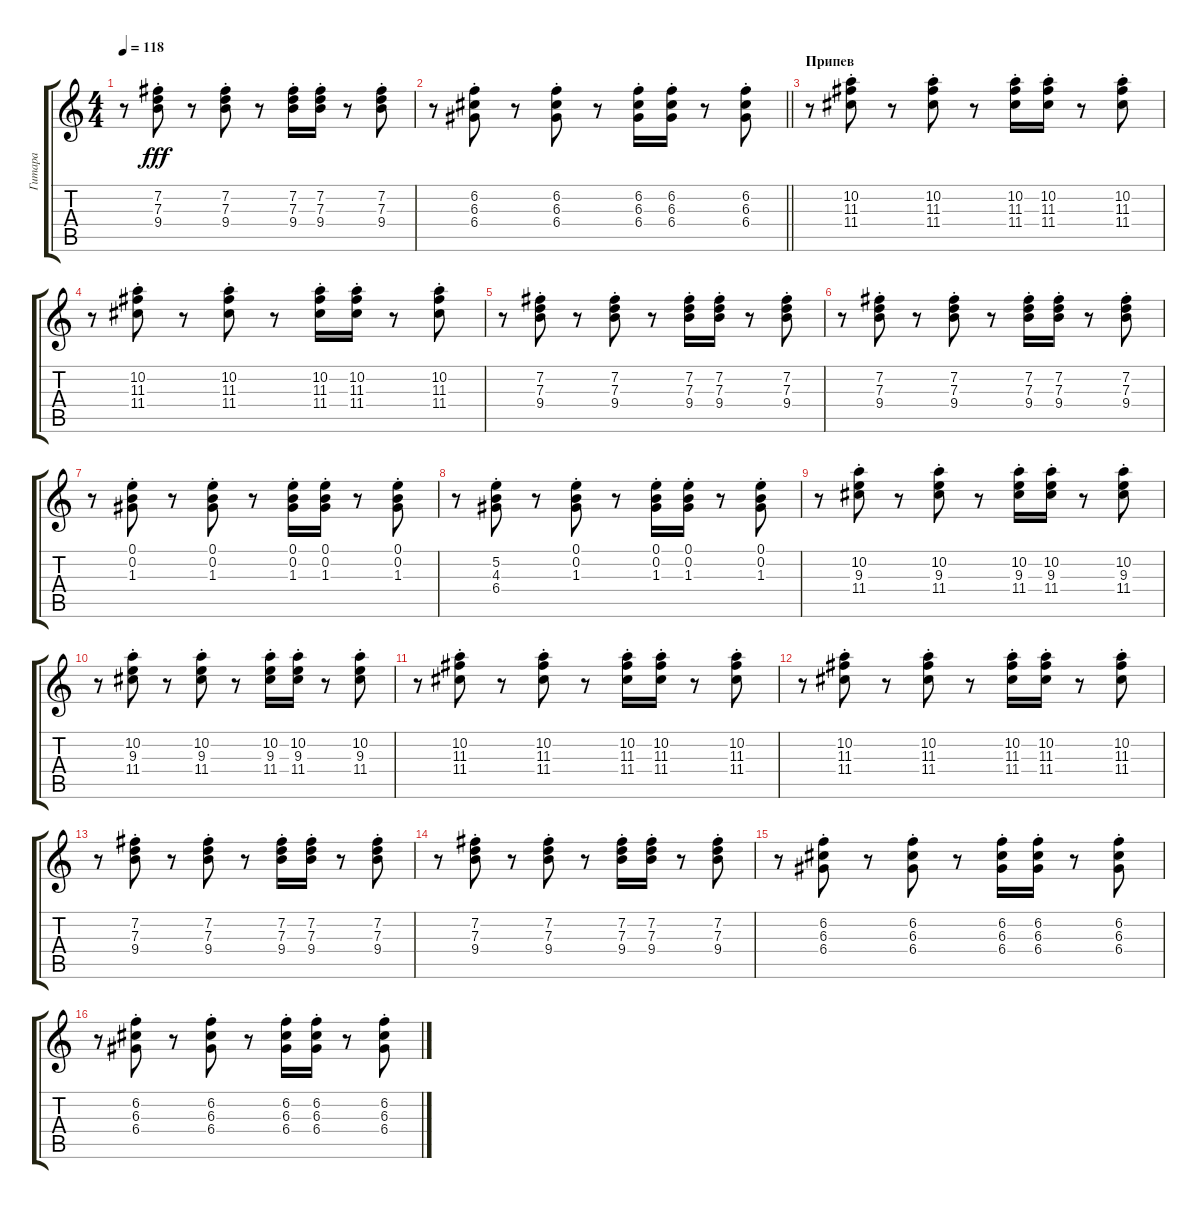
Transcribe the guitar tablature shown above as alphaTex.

\track ("Гитара" "Гитара") {instrument acousticguitarsteel}
\staff {score tabs}
\tuning (E4 B3 G3 D3 A2 E2) {hide}
\ts (4 4)
\tempo 118
\clef g2
\ks c
r.8{dy fff} (7.2{st} 7.3{st} 9.4{st}).8 r.8 (7.2{st} 7.3{st} 9.4{st}).8 r.8 (7.2{st} 7.3{st} 9.4{st}).16 (7.2{st} 7.3{st} 9.4{st}).16 r.8 (7.2{st} 7.3{st} 9.4{st}).8 |
\barLineRight lightlight
r.8 (6.2{st} 6.3{st} 6.4{st}).8 r.8 (6.2{st} 6.3{st} 6.4{st}).8 r.8 (6.2{st} 6.3{st} 6.4{st}).16 (6.2{st} 6.3{st} 6.4{st}).16 r.8 (6.2{st} 6.3{st} 6.4{st}).8 |
\section ("" "Припев")
r.8 (10.2{st} 11.3{st} 11.4{st}).8 r.8 (10.2{st} 11.3{st} 11.4{st}).8 r.8 (10.2{st} 11.3{st} 11.4{st}).16 (10.2{st} 11.3{st} 11.4{st}).16 r.8 (10.2{st} 11.3{st} 11.4{st}).8 |
r.8 (10.2{st} 11.3{st} 11.4{st}).8 r.8 (10.2{st} 11.3{st} 11.4{st}).8 r.8 (10.2{st} 11.3{st} 11.4{st}).16 (10.2{st} 11.3{st} 11.4{st}).16 r.8 (10.2{st} 11.3{st} 11.4{st}).8 |
r.8 (7.2{st} 7.3{st} 9.4{st}).8 r.8 (7.2{st} 7.3{st} 9.4{st}).8 r.8 (7.2{st} 7.3{st} 9.4{st}).16 (7.2{st} 7.3{st} 9.4{st}).16 r.8 (7.2{st} 7.3{st} 9.4{st}).8 |
r.8 (7.2{st} 7.3{st} 9.4{st}).8 r.8 (7.2{st} 7.3{st} 9.4{st}).8 r.8 (7.2{st} 7.3{st} 9.4{st}).16 (7.2{st} 7.3{st} 9.4{st}).16 r.8 (7.2{st} 7.3{st} 9.4{st}).8 |
r.8 (0.1{st} 0.2{st} 1.3{st}).8 r.8 (0.1{st} 0.2{st} 1.3{st}).8 r.8 (0.1{st} 0.2{st} 1.3{st}).16 (0.1{st} 0.2{st} 1.3{st}).16 r.8 (0.1{st} 0.2{st} 1.3{st}).8 |
r.8 (5.2{st} 4.3 6.4).8 r.8 (0.1{st} 0.2{st} 1.3{st}).8 r.8 (0.1{st} 0.2{st} 1.3{st}).16 (0.1{st} 0.2{st} 1.3{st}).16 r.8 (0.1{st} 0.2{st} 1.3{st}).8 |
r.8 (10.2{st} 9.3{st} 11.4{st}).8 r.8 (10.2{st} 9.3{st} 11.4{st}).8 r.8 (10.2{st} 9.3{st} 11.4{st}).16 (10.2{st} 9.3{st} 11.4{st}).16 r.8 (10.2{st} 9.3{st} 11.4{st}).8 |
r.8 (10.2{st} 9.3{st} 11.4{st}).8 r.8 (10.2{st} 9.3{st} 11.4{st}).8 r.8 (10.2{st} 9.3{st} 11.4{st}).16 (10.2{st} 9.3{st} 11.4{st}).16 r.8 (10.2{st} 9.3{st} 11.4{st}).8 |
r.8 (10.2{st} 11.3{st} 11.4{st}).8 r.8 (10.2{st} 11.3{st} 11.4{st}).8 r.8 (10.2{st} 11.3{st} 11.4{st}).16 (10.2{st} 11.3{st} 11.4{st}).16 r.8 (10.2{st} 11.3{st} 11.4{st}).8 |
r.8 (10.2{st} 11.3{st} 11.4{st}).8 r.8 (10.2{st} 11.3{st} 11.4{st}).8 r.8 (10.2{st} 11.3{st} 11.4{st}).16 (10.2{st} 11.3{st} 11.4{st}).16 r.8 (10.2{st} 11.3{st} 11.4{st}).8 |
r.8 (7.2{st} 7.3{st} 9.4{st}).8 r.8 (7.2{st} 7.3{st} 9.4{st}).8 r.8 (7.2{st} 7.3{st} 9.4{st}).16 (7.2{st} 7.3{st} 9.4{st}).16 r.8 (7.2{st} 7.3{st} 9.4{st}).8 |
r.8 (7.2{st} 7.3{st} 9.4{st}).8 r.8 (7.2{st} 7.3{st} 9.4{st}).8 r.8 (7.2{st} 7.3{st} 9.4{st}).16 (7.2{st} 7.3{st} 9.4{st}).16 r.8 (7.2{st} 7.3{st} 9.4{st}).8 |
r.8 (6.2{st} 6.3{st} 6.4{st}).8 r.8 (6.2{st} 6.3{st} 6.4{st}).8 r.8 (6.2{st} 6.3{st} 6.4{st}).16 (6.2{st} 6.3{st} 6.4{st}).16 r.8 (6.2{st} 6.3{st} 6.4{st}).8 |
r.8 (6.2{st} 6.3{st} 6.4{st}).8 r.8 (6.2{st} 6.3{st} 6.4{st}).8 r.8 (6.2{st} 6.3{st} 6.4{st}).16 (6.2{st} 6.3{st} 6.4{st}).16 r.8 (6.2{st} 6.3{st} 6.4{st}).8
